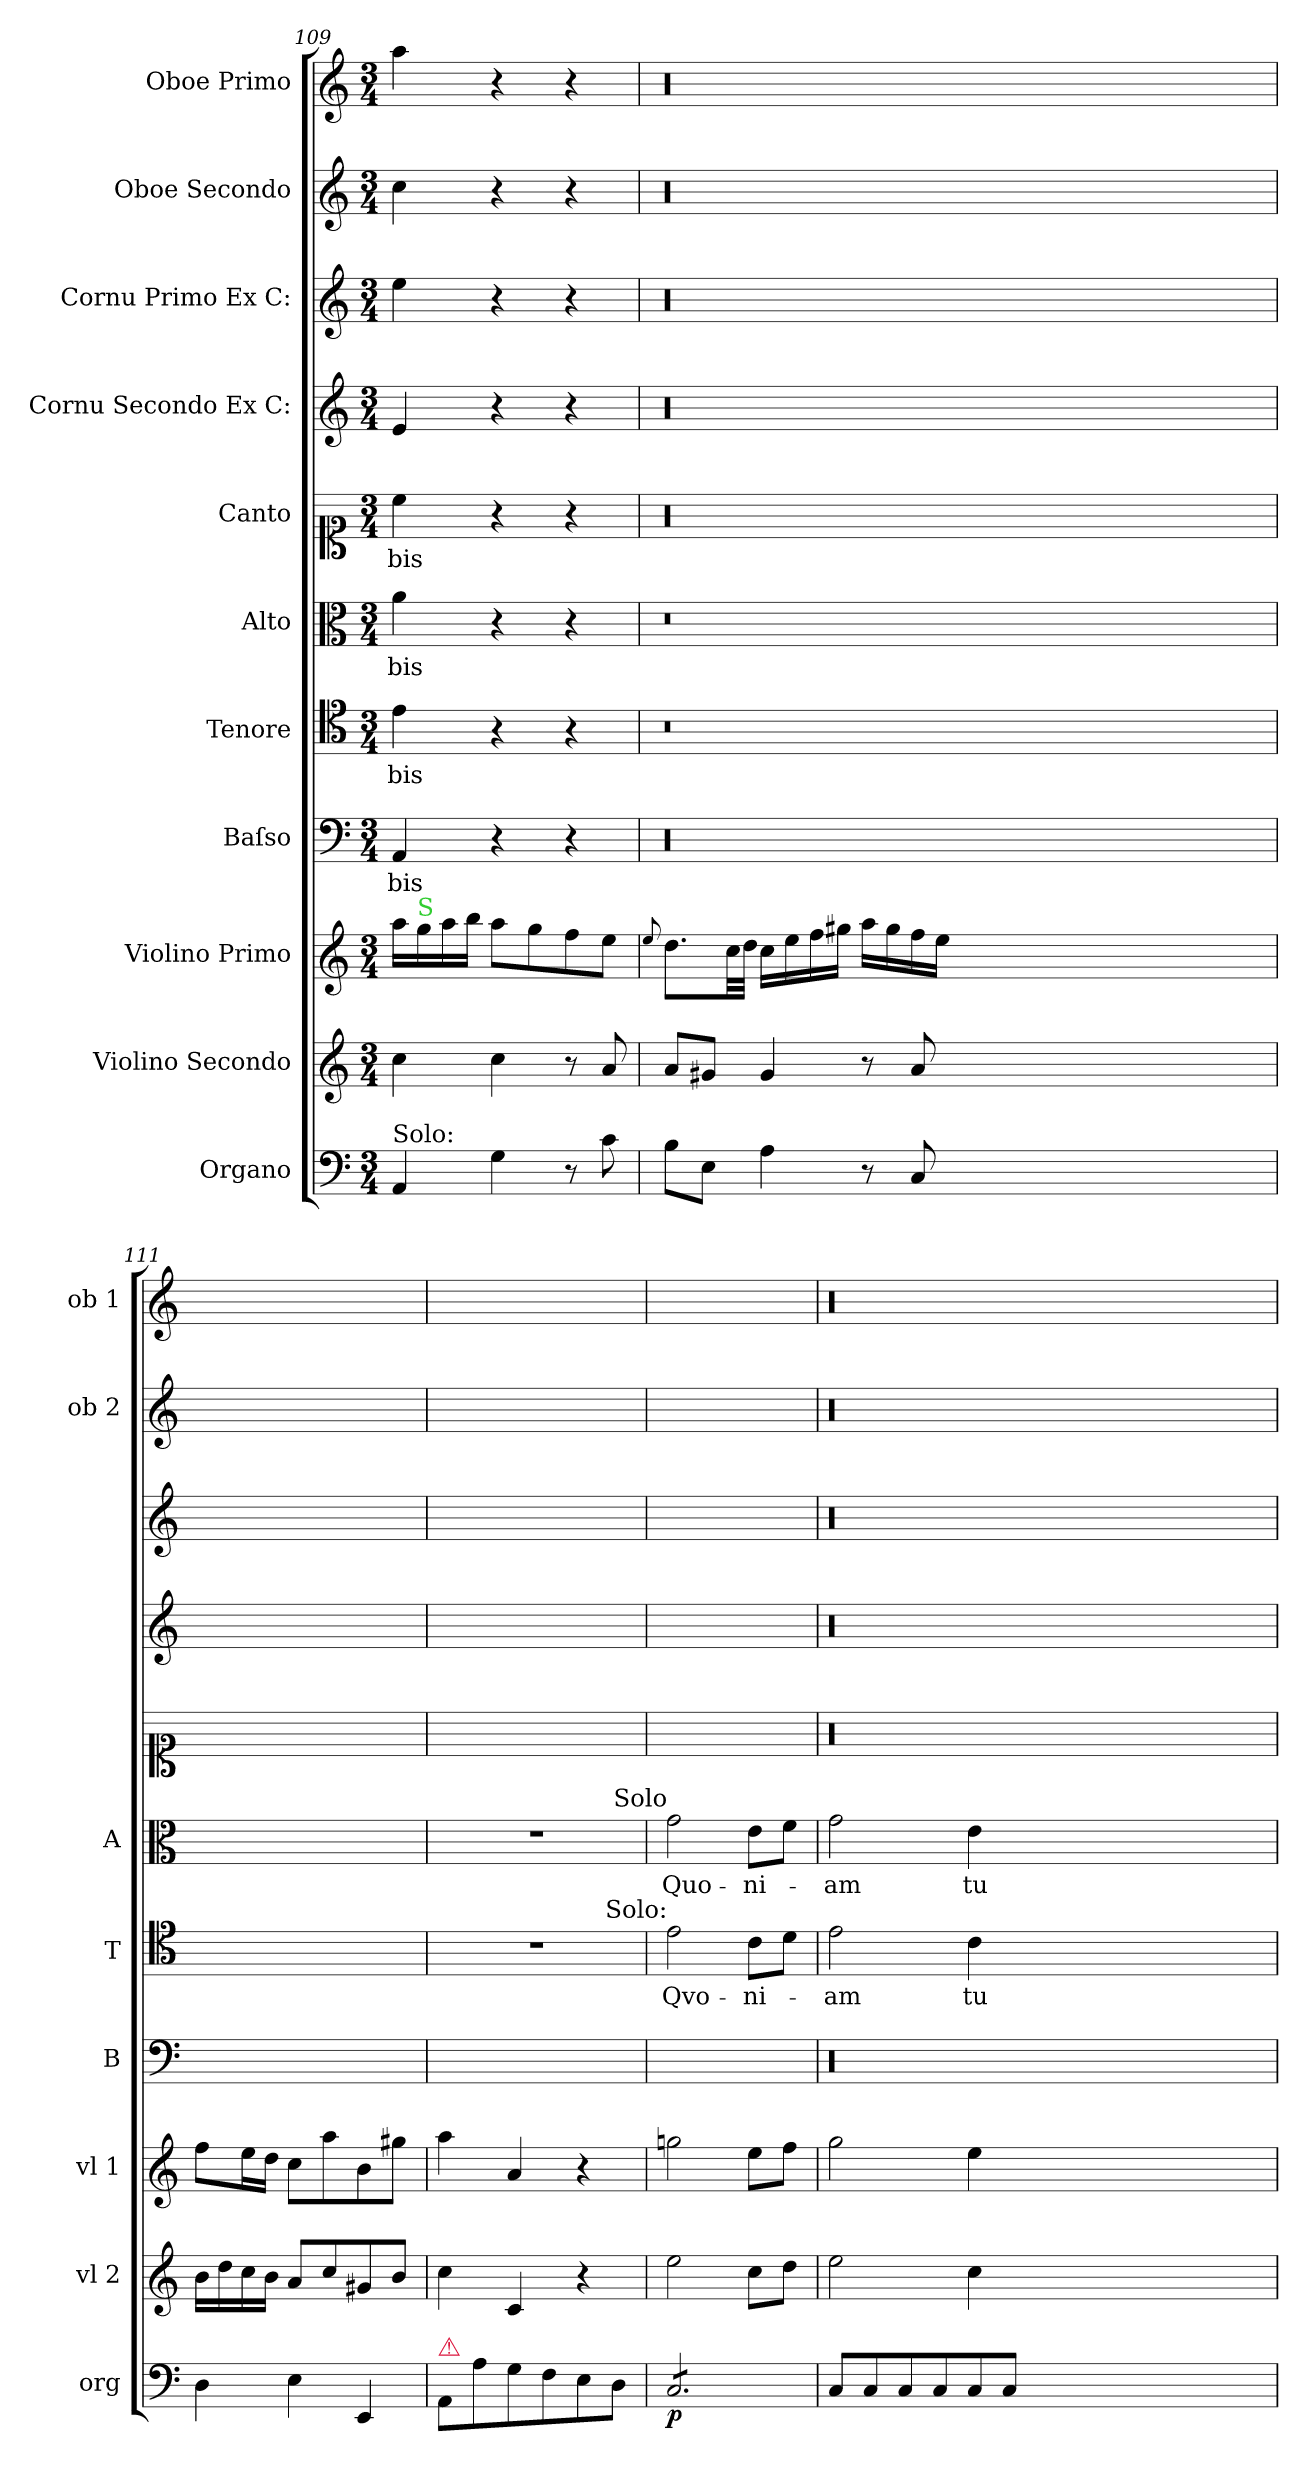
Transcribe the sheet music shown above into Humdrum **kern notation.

**kern	**dynam	**kern	**dynam	**kern	**dynam	**kern	**text	**kern	**text	**kern	**text	**kern	**text	**kern	**kern	**kern	**kern
*part11	*part11	*part10	*part10	*part9	*part9	*part8	*part8	*part7	*part7	*part6	*part6	*part5	*part5	*part4	*part3	*part2	*part1
*staff11	*staff11	*staff10	*staff10	*staff9	*staff9	*staff8	*staff8	*staff7	*staff7	*staff6	*staff6	*staff5	*staff5	*staff4	*staff3	*staff2	*staff1
*I"Organo	*	*I"Violino Secondo	*	*I"Violino Primo	*	*I"Baſso	*	*I"Tenore	*	*I"Alto	*	*I"Canto	*	*I"Cornu Secondo Ex C:	*I"Cornu Primo Ex C:	*I"Oboe Secondo	*I"Oboe Primo
*I'org	*	*I'vl 2	*	*I'vl 1	*	*I'B	*	*I'T	*	*I'A	*	*	*	*	*	*I'ob 2	*I'ob 1
*clefF4	*	*clefG2	*	*clefG2	*	*clefF4	*	*clefC4	*	*clefC3	*	*clefC1	*	*clefG2	*clefG2	*clefG2	*clefG2
*k[]	*	*k[]	*	*k[]	*	*k[]	*	*k[]	*	*k[]	*	*k[]	*	*k[]	*k[]	*k[]	*k[]
*C:	*	*C:	*	*C:	*	*C:	*	*C:	*	*C:	*	*C:	*	*C:	*C:	*C:	*C:
*M3/4	*	*M3/4	*	*M3/4	*	*M3/4	*	*M3/4	*	*M3/4	*	*M3/4	*	*M3/4	*M3/4	*M3/4	*M3/4
=109	=109	=109	=109	=109	=109	=109	=109	=109	=109	=109	=109	=109	=109	=109	=109	=109	=109
!LO:TX:a:t=Solo&colon;	!	!	!	!	!	!	!	!	!	!	!	!	!	!	!	!	!
4AA/	.	4cc\	.	16aa\LL	.	4AA/	-bis	4e\	-bis	4a\	-bis	4cc\	-bis	4e/	4ee\	4cc\	4aa\
!	!	!	!	!LO:TX:a:color=limegreen:t=S	!	!	!	!	!	!	!	!	!	!	!	!	!
.	.	.	.	16gg\	.	.	.	.	.	.	.	.	.	.	.	.	.
.	.	.	.	16aa\	.	.	.	.	.	.	.	.	.	.	.	.	.
.	.	.	.	16bb\JJ	.	.	.	.	.	.	.	.	.	.	.	.	.
4G\	.	4cc\	.	8aa\L	.	4r	.	4r	.	4r	.	4r	.	4r	4r	4r	4r
.	.	.	.	8gg\	.	.	.	.	.	.	.	.	.	.	.	.	.
8r	.	8r	.	8ff\	.	4r	.	4r	.	4r	.	4r	.	4r	4r	4r	4r
8c\	.	8a/	.	8ee\J	.	.	.	.	.	.	.	.	.	.	.	.	.
=110	=110	=110	=110	=110	=110	=110	=110	=110	=110	=110	=110	=110	=110	=110	=110	=110	=110
.	.	.	.	8qqee/	.	.	.	.	.	.	.	.	.	.	.	.	.
!	!	!	!	!	!	!LO:N:vis=00	!	!LO:N:vis=0	!	!LO:N:vis=0	!	!LO:N:vis=00	!	!LO:N:vis=00	!LO:N:vis=00	!LO:N:vis=00	!LO:N:vis=00
8B\L	.	8a/L	.	8.dd\L	.	0.r	.	1.r	.	1.r	.	0.r	.	0.r	0.r	0.r	0.r
8E\J	.	8g#X/J	.	.	.	.	.	.	.	.	.	.	.	.	.	.	.
.	.	.	.	32cc\LL	.	.	.	.	.	.	.	.	.	.	.	.	.
.	.	.	.	32dd\JJJ	.	.	.	.	.	.	.	.	.	.	.	.	.
4A\	.	4g#/	.	16cc\LL	.	.	.	.	.	.	.	.	.	.	.	.	.
.	.	.	.	16ee\	.	.	.	.	.	.	.	.	.	.	.	.	.
.	.	.	.	16ff\	.	.	.	.	.	.	.	.	.	.	.	.	.
.	.	.	.	16gg#X\JJ	.	.	.	.	.	.	.	.	.	.	.	.	.
8r	.	8r	.	16aa\LL	.	.	.	.	.	.	.	.	.	.	.	.	.
.	.	.	.	16gg#\	.	.	.	.	.	.	.	.	.	.	.	.	.
8C/	.	8a/	.	16ff\	.	.	.	.	.	.	.	.	.	.	.	.	.
.	.	.	.	16ee\JJ	.	.	.	.	.	.	.	.	.	.	.	.	.
0ryy	.	0ryy	.	0ryy	.	.	.	.	.	.	.	.	.	.	.	.	.
.	.	.	.	.	.	.	.	1.ryy	.	1.ryy	.	.	.	.	.	.	.
4ryy	.	4ryy	.	4ryy	.	.	.	.	.	.	.	.	.	.	.	.	.
=111	=111	=111	=111	=111	=111	=111	=111	=111	=111	=111	=111	=111	=111	=111	=111	=111	=111
4D\	.	16b\LL	.	8ff\L	.	2.ryy	.	2.ryy	.	2.ryy	.	2.ryy	.	2.ryy	2.ryy	2.ryy	2.ryy
.	.	16dd\	.	.	.	.	.	.	.	.	.	.	.	.	.	.	.
.	.	16cc\	.	16ee\L	.	.	.	.	.	.	.	.	.	.	.	.	.
.	.	16b\JJ	.	16dd\JJ	.	.	.	.	.	.	.	.	.	.	.	.	.
4E\	.	8a/L	.	8cc\L	.	.	.	.	.	.	.	.	.	.	.	.	.
.	.	8cc/	.	8aa\	.	.	.	.	.	.	.	.	.	.	.	.	.
4EE/	.	8g#X/	.	8b\	.	.	.	.	.	.	.	.	.	.	.	.	.
.	.	8b/J	.	8gg#X\J	.	.	.	.	.	.	.	.	.	.	.	.	.
=112	=112	=112	=112	=112	=112	=112	=112	=112	=112	=112	=112	=112	=112	=112	=112	=112	=112
!LO:TX:a:color=crimson:t=⚠	!	!	!	!	!	!	!	!	!	!	!	!	!	!	!	!	!
8AA/L	.	4cc\	.	4aa\	.	2.ryy	.	2.r	.	2.r	.	2.ryy	.	2.ryy	2.ryy	2.ryy	2.ryy
8A\	.	.	.	.	.	.	.	.	.	.	.	.	.	.	.	.	.
8G\	.	4c/	.	4a/	.	.	.	.	.	.	.	.	.	.	.	.	.
8F\	.	.	.	.	.	.	.	.	.	.	.	.	.	.	.	.	.
8E\	.	4r	.	4r	.	.	.	.	.	.	.	.	.	.	.	.	.
8D\J	.	.	.	.	.	.	.	.	.	.	.	.	.	.	.	.	.
=113	=113	=113	=113	=113	=113	=113	=113	=113	=113	=113	=113	=113	=113	=113	=113	=113	=113
!	!	!	!	!	!	!	!	!	!	!LO:TX:a:rj:t=Solo	!	!	!	!	!	!	!
!	!	!	!	!	!	!	!	!LO:TX:a:rj:t=Solo&colon;	!	!	!	!	!	!	!	!	!
!	!	!	!LO:DY:rj	!	!LO:DY:rj	!	!	!	!	!	!	!	!	!	!	!	!
*tremolo	*	*	*	*	*	*	*	*	*	*	*	*	*	*	*	*	*
8C/L	p	2ee\	pio&colon;	2ggn\	pio&colon;	2.ryy	.	2e\	Qvo-	2g\	Quo-	2.ryy	.	2.ryy	2.ryy	2.ryy	2.ryy
8C/	.	.	.	.	.	.	.	.	.	.	.	.	.	.	.	.	.
8C/	.	.	.	.	.	.	.	.	.	.	.	.	.	.	.	.	.
8C/	.	.	.	.	.	.	.	.	.	.	.	.	.	.	.	.	.
8C/	.	8cc\L	.	8ee\L	.	.	.	8c\L	-ni-	8e\L	-ni-	.	.	.	.	.	.
8C/J	.	8dd\J	.	8ff\J	.	.	.	8d\J	.	8f\J	.	.	.	.	.	.	.
*Xtremolo	*	*	*	*	*	*	*	*	*	*	*	*	*	*	*	*	*
=114	=114	=114	=114	=114	=114	=114	=114	=114	=114	=114	=114	=114	=114	=114	=114	=114	=114
!	!	!	!	!	!	!LO:N:vis=00	!	!	!	!	!	!LO:N:vis=00	!	!LO:N:vis=00	!LO:N:vis=00	!LO:N:vis=00	!LO:N:vis=00
8C/L	.	2ee\	.	2gg\	.	0.r	.	2e\	-am	2g\	-am	0.r	.	0.r	0.r	0.r	0.r
8C/	.	.	.	.	.	.	.	.	.	.	.	.	.	.	.	.	.
8C/	.	.	.	.	.	.	.	.	.	.	.	.	.	.	.	.	.
8C/	.	.	.	.	.	.	.	.	.	.	.	.	.	.	.	.	.
8C/	.	4cc\	.	4ee\	.	.	.	4c\	tu	4e\	tu	.	.	.	.	.	.
8C/J	.	.	.	.	.	.	.	.	.	.	.	.	.	.	.	.	.
0ryy	.	0ryy	.	0ryy	.	.	.	0ryy	.	0ryy	.	.	.	.	.	.	.
4ryy	.	4ryy	.	4ryy	.	.	.	4ryy	.	4ryy	.	.	.	.	.	.	.
=	=	=	=	=	=	=	=	=	=	=	=	=	=	=	=	=	=
*-	*-	*-	*-	*-	*-	*-	*-	*-	*-	*-	*-	*-	*-	*-	*-	*-	*-
